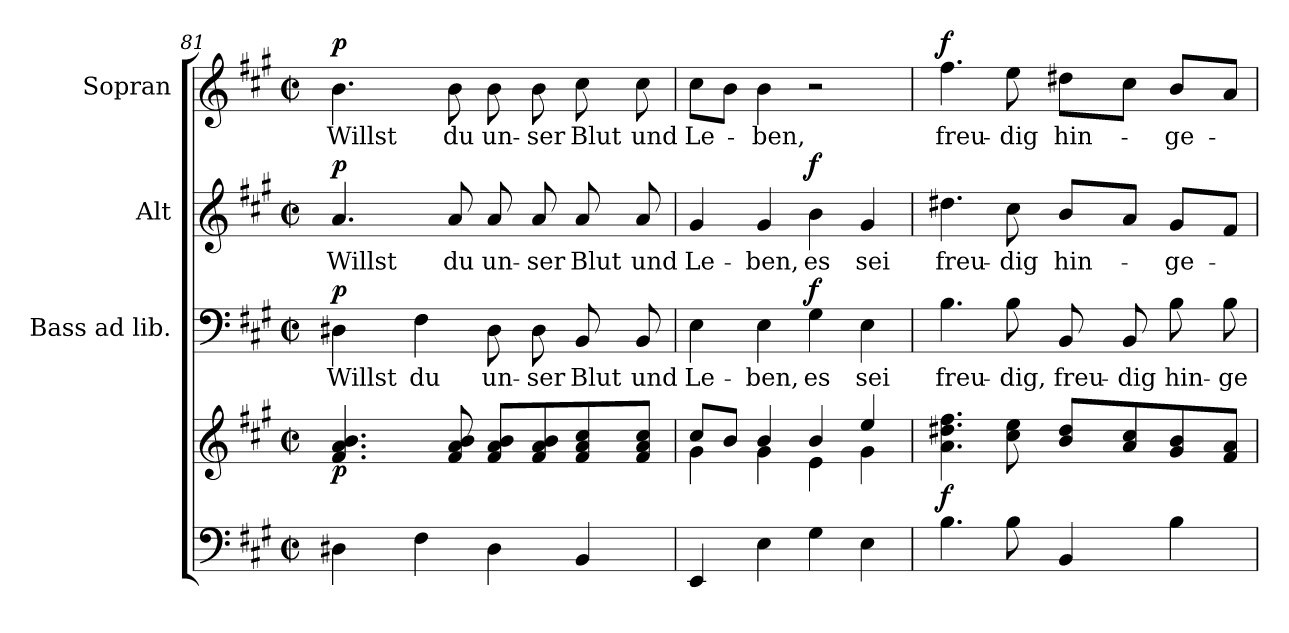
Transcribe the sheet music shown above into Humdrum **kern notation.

**kern	**kern	**dynam	**kern	**text	**dynam	**kern	**text	**dynam	**kern	**text	**dynam
*part4	*part4	*part4	*part3	*part3	*part3	*part2	*part2	*part2	*part1	*part1	*part1
*staff5	*staff4	*staff4/5	*staff3	*staff3	*staff3	*staff2	*staff2	*staff2	*staff1	*staff1	*staff1
*	*	*	*I"Bass ad lib.	*	*	*I"Alt	*	*	*I"Sopran	*	*
*	*	*	*I'B.	*	*	*I'A.	*	*	*I'S.	*	*
*clefF4	*clefG2	*	*clefF4	*	*	*clefG2	*	*	*clefG2	*	*
*k[f#c#g#]	*k[f#c#g#]	*	*k[f#c#g#]	*	*	*k[f#c#g#]	*	*	*k[f#c#g#]	*	*
*A:	*A:	*	*A:	*	*	*A:	*	*	*A:	*	*
*M2/2	*M2/2	*	*M2/2	*	*	*M2/2	*	*	*M2/2	*	*
*met(c|)	*met(c|)	*	*met(c|)	*	*	*met(c|)	*	*	*met(c|)	*	*
=81	=81	=81	=81	=81	=81	=81	=81	=81	=81	=81	=81
!	!	!LO:DY:b	!	!LO:LY:b	!LO:DY:a	!	!LO:LY:b	!LO:DY:a	!	!LO:LY:b	!LO:DY:a
4D#X\	4.f#/ 4.a/ 4.b/	p	4D#X\	Willst	p	4.a/	Willst	p	4.b\	Willst	p
!	!	!	!	!LO:LY:b	!	!	!	!	!	!	!
4F#\	.	.	4F#\	du	.	.	.	.	.	.	.
!	!	!	!	!	!	!	!LO:LY:b	!	!	!LO:LY:b	!
.	8f#/ 8a/ 8b/	.	.	.	.	8a/	du	.	8b\	du	.
!	!	!	!	!LO:LY:b	!	!	!LO:LY:b	!	!	!LO:LY:b	!
4D#\	8f#/ 8a/ 8b/L	.	8D#\	un-	.	8a/	un-	.	8b\	un-	.
!	!	!	!	!LO:LY:b	!	!	!LO:LY:b	!	!	!LO:LY:b	!
.	8f#/ 8a/ 8b/	.	8D#\	-ser	.	8a/	-ser	.	8b\	-ser	.
!	!	!	!	!LO:LY:b	!	!	!LO:LY:b	!	!	!LO:LY:b	!
4BB/	8f#/ 8a/ 8cc#/	.	8BB/	Blut	.	8a/	Blut	.	8cc#\	Blut	.
!	!	!	!	!LO:LY:b	!	!	!LO:LY:b	!	!	!LO:LY:b	!
.	8f#/ 8a/ 8cc#/J	.	8BB/	und	.	8a/	und	.	8cc#\	und	.
!!LO:LB:g=z
=82	=82	=82	=82	=82	=82	=82	=82	=82	=82	=82	=82
*	*^	*	*	*	*	*	*	*	*	*	*
!	!	!	!	!	!LO:LY:b	!	!	!LO:LY:b	!	!	!LO:LY:b	!
4EE/	8cc#/L	4g#\	.	4E\	Le-	.	4g#/	Le-	.	8cc#\L	Le-	.
.	8b/J	.	.	.	.	.	.	.	.	8b\J	.	.
!	!	!	!	!	!LO:LY:b	!	!	!LO:LY:b	!	!	!LO:LY:b	!
4E\	4b/	4g#\	.	4E\	-ben,	.	4g#/	-ben,	.	4b\	-ben,	.
!	!	!	!	!	!LO:LY:b	!LO:DY:a	!	!LO:LY:b	!LO:DY:a	!	!	!
4G#\	4b/	4e\	.	4G#\	es	f	4b\	es	f	2r	.	.
!	!	!	!	!	!LO:LY:b	!	!	!LO:LY:b	!	!	!	!
4E\	4ee/	4g#\	.	4E\	sei	.	4g#/	sei	.	.	.	.
=83	=83	=83	=83	=83	=83	=83	=83	=83	=83	=83	=83	=83
!	!	!	!LO:DY:b	!	!LO:LY:b	!	!	!LO:LY:b	!	!	!LO:LY:b	!LO:DY:a
*	*v	*v	*	*	*	*	*	*	*	*	*	*
4.B\	4.a\ 4.dd#X\ 4.ff#\	f	4.B\	freu-	.	4.dd#X\	freu-	.	4.ff#\	freu-	f
!	!	!	!	!LO:LY:b	!	!	!LO:LY:b	!	!	!LO:LY:b	!
8B\	8cc#\ 8ee\	.	8B\	-dig,	.	8cc#\	-dig	.	8ee\	-dig	.
!	!	!	!	!LO:LY:b	!	!	!LO:LY:b	!	!	!LO:LY:b	!
4BB/	8b/ 8dd#/L	.	8BB/	freu-	.	8b/L	hin-	.	8dd#X\L	hin-	.
!	!	!	!	!LO:LY:b	!	!	!	!	!	!	!
.	8a/ 8cc#/	.	8BB/	-dig	.	8a/J	.	.	8cc#\J	.	.
!	!	!	!	!LO:LY:b	!	!	!LO:LY:b	!	!	!LO:LY:b	!
4B\	8g#/ 8b/	.	8B\	hin-	.	8g#/L	-ge-	.	8b/L	-ge-	.
!	!	!	!	!LO:LY:b	!	!	!	!	!	!	!
.	8f#/ 8a/J	.	8B\	-ge-	.	8f#/J	.	.	8a/J	.	.
=	=	=	=	=	=	=	=	=	=	=	=
*-	*-	*-	*-	*-	*-	*-	*-	*-	*-	*-	*-
